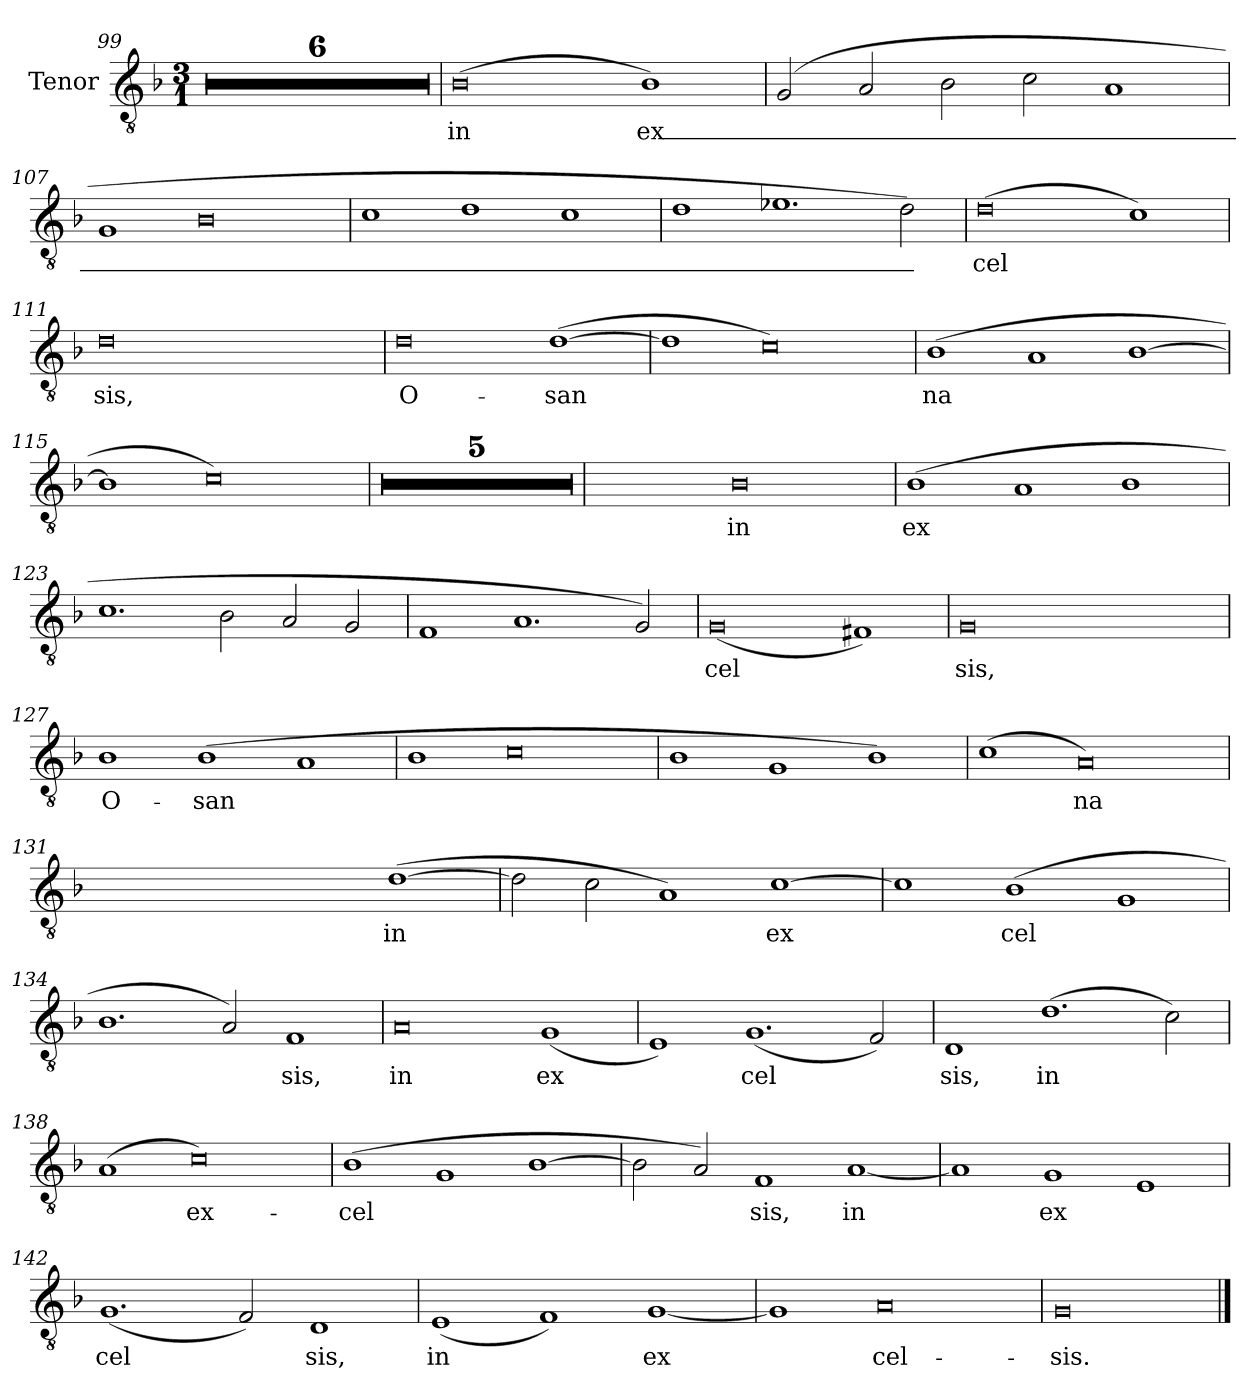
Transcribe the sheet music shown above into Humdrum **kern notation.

**kern	**text
*part1	*part1
*staff1	*staff1
*I"Tenor	*
*I'T	*
*clefGv2	*
*k[b-]	*
*M3/1	*
=99	=99
0.r	.
=100	=100
0.r	.
=101	=101
0.r	.
=102	=102
0.r	.
!!LO:LB:g=z
=103	=103
0.r	.
!!LO:LB:g=z
=104	=104
0.r	.
=105	=105
!	!LO:LY:b
(0B-	in
!	!LO:LY:b
1B-)	ex_-
!!LO:LB:g=z
=106	=106
(2G/	.
2A/	.
2B-\	.
2c\	.
1A	.
=107	=107
1G	.
0B-	.
=108	=108
1c	.
1d	.
1c	.
=109	=109
1d	.
1.e-X	.
2d\)	.
!!LO:LB:g=z
=110	=110
!	!LO:LY:b
(0d	cel
1c)	.
=111	=111
!	!LO:LY:b
0d	sis,
2ryy	.
2ryy	.
=112	=112
!	!LO:LY:b
0d	O-
!	!LO:LY:b
([1d	san
=113	=113
1d]	.
0c)	.
!!LO:LB:g=z
=114	=114
!	!LO:LY:b
(1B-	na
1A	.
[1B-	.
=115	=115
1B-]	.
0c)	.
=116	=116
0.r	.
=117	=117
0.r	.
=118	=118
0.r	.
=119	=119
0.r	.
!!LO:LB:g=z
=120	=120
0.r	.
=121	=121
2ryy	.
2ryy	.
!	!LO:LY:b
0B-	in
=122	=122
!	!LO:LY:b
(1B-	ex
1A	.
1B-	.
=123	=123
1.c	.
2B-\	.
2A/	.
2G/	.
!!LO:LB:g=z
=124	=124
1F	.
1.A	.
2G/)	.
!!LO:PB:g=z
=125	=125
!	!LO:LY:b
(0G	cel
1F#X)	.
=126	=126
!	!LO:LY:b
0G	sis,
2ryy	.
2ryy	.
=127	=127
!	!LO:LY:b
1B-	O-
!	!LO:LY:b
(1B-	san
1A	.
=128	=128
1B-	.
0c	.
!!LO:LB:g=z
=129	=129
1B-	.
1G	.
1B-)	.
!!LO:LB:g=z
=130	=130
!	!LO:LY:b
(1c	_-
!	!LO:LY:b
0A)	na
=131	=131
2ryy	.
2ryy	.
2ryy	.
2ryy	.
!	!LO:LY:b
([1d	in
=132	=132
2d\]	.
2c\	.
1A)	.
!	!LO:LY:b
[1c	ex
=133	=133
1c]	.
!	!LO:LY:b
(1B-	cel
1G	.
!!LO:LB:g=z
=134	=134
1.B-	.
2A/)	.
!	!LO:LY:b
1F	sis,
=135	=135
!	!LO:LY:b
0A	in
!	!LO:LY:b
(1G	ex
=136	=136
1E)	.
!	!LO:LY:b
(1.G	cel
2F/)	.
=137	=137
!	!LO:LY:b
1D	sis,
!	!LO:LY:b
(1.d	in
2c\)	.
!!LO:LB:g=z
=138	=138
!	!LO:LY:b
(1A	_
!	!LO:LY:b
0c)	ex-
=139	=139
!	!LO:LY:b
(1B-	cel
1G	.
[1B-	.
=140	=140
2B-\]	.
2A/)	.
!	!LO:LY:b
1F	sis,
!	!LO:LY:b
[1A	in
=141	=141
1A]	.
!	!LO:LY:b
1G	ex
1E	.
!!LO:LB:g=z
=142	=142
!	!LO:LY:b
(1.G	cel
2F/)	.
!	!LO:LY:b
1D	sis,
=143	=143
!	!LO:LY:b
(1E	in
1F)	.
!	!LO:LY:b
[1G	ex
=144	=144
1G]	.
!	!LO:LY:b
0A	cel-
=145	=145
!	!LO:LY:b
0G	sis.
==	==
*-	*-
